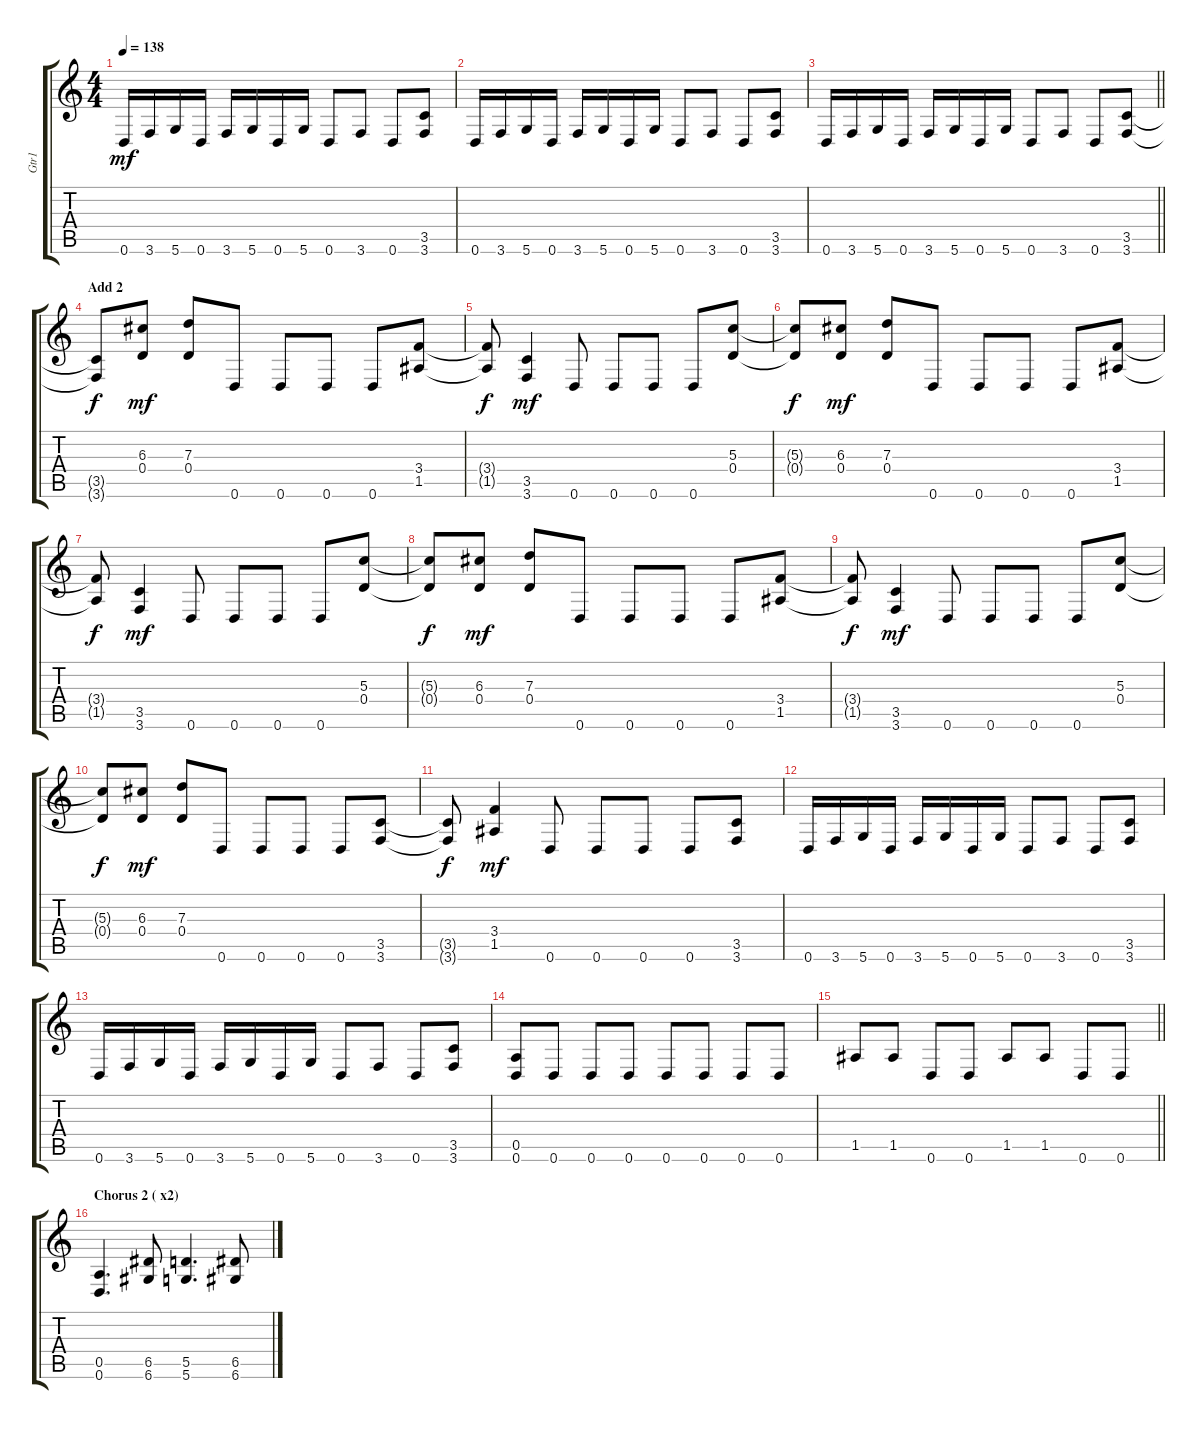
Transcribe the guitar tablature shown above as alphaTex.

\track ("Gtr1" "Gtr1") {instrument distortionguitar}
\staff {score tabs}
\tuning (E4 B3 G3 D3 A2 D2) {hide}
\ts (4 4)
\tempo 138
\clef g2
\ks c
0.6.16{dy mf} 3.6.16 5.6.16 0.6.16 3.6.16 5.6.16 0.6.16 5.6.16 0.6.8 3.6.8 0.6.8 (3.5 3.6).8 |
0.6.16 3.6.16 5.6.16 0.6.16 3.6.16 5.6.16 0.6.16 5.6.16 0.6.8 3.6.8 0.6.8 (3.5 3.6).8 |
\barLineRight lightlight
0.6.16 3.6.16 5.6.16 0.6.16 3.6.16 5.6.16 0.6.16 5.6.16 0.6.8 3.6.8 0.6.8 (3.5 3.6).8 |
\section ("" "Add 2")
(3.5{t} 3.6{t}).8{dy f} (6.3 0.4).8{dy mf} (7.3 0.4).8 0.6.8 0.6.8 0.6.8 0.6.8 (3.4 1.5).8 |
(3.4{t} 1.5{t}).8{dy f} (3.5 3.6).4{dy mf} 0.6.8 0.6.8 0.6.8 0.6.8 (5.3 0.4).8 |
(5.3{t} 0.4{t}).8{dy f} (6.3 0.4).8{dy mf} (7.3 0.4).8 0.6.8 0.6.8 0.6.8 0.6.8 (3.4 1.5).8 |
(3.4{t} 1.5{t}).8{dy f} (3.5 3.6).4{dy mf} 0.6.8 0.6.8 0.6.8 0.6.8 (5.3 0.4).8 |
(5.3{t} 0.4{t}).8{dy f} (6.3 0.4).8{dy mf} (7.3 0.4).8 0.6.8 0.6.8 0.6.8 0.6.8 (3.4 1.5).8 |
(3.4{t} 1.5{t}).8{dy f} (3.5 3.6).4{dy mf} 0.6.8 0.6.8 0.6.8 0.6.8 (5.3 0.4).8 |
(5.3{t} 0.4{t}).8{dy f} (6.3 0.4).8{dy mf} (7.3 0.4).8 0.6.8 0.6.8 0.6.8 0.6.8 (3.5 3.6).8 |
(3.5{t} 3.6{t}).8{dy f} (3.4 1.5).4{dy mf} 0.6.8 0.6.8 0.6.8 0.6.8 (3.5 3.6).8 |
0.6.16 3.6.16 5.6.16 0.6.16 3.6.16 5.6.16 0.6.16 5.6.16 0.6.8 3.6.8 0.6.8 (3.5 3.6).8 |
0.6.16 3.6.16 5.6.16 0.6.16 3.6.16 5.6.16 0.6.16 5.6.16 0.6.8 3.6.8 0.6.8 (3.5 3.6).8 |
(0.5 0.6).8 0.6.8 0.6.8 0.6.8 0.6.8 0.6.8 0.6.8 0.6.8 |
\barLineRight lightlight
1.5.8 1.5.8 0.6.8 0.6.8 1.5.8 1.5.8 0.6.8 0.6.8 |
\section ("" "Chorus 2 ( x2)")
(0.5 0.6).4{d} (6.5 6.6).8 (5.5 5.6).4{d} (6.5 6.6).8
